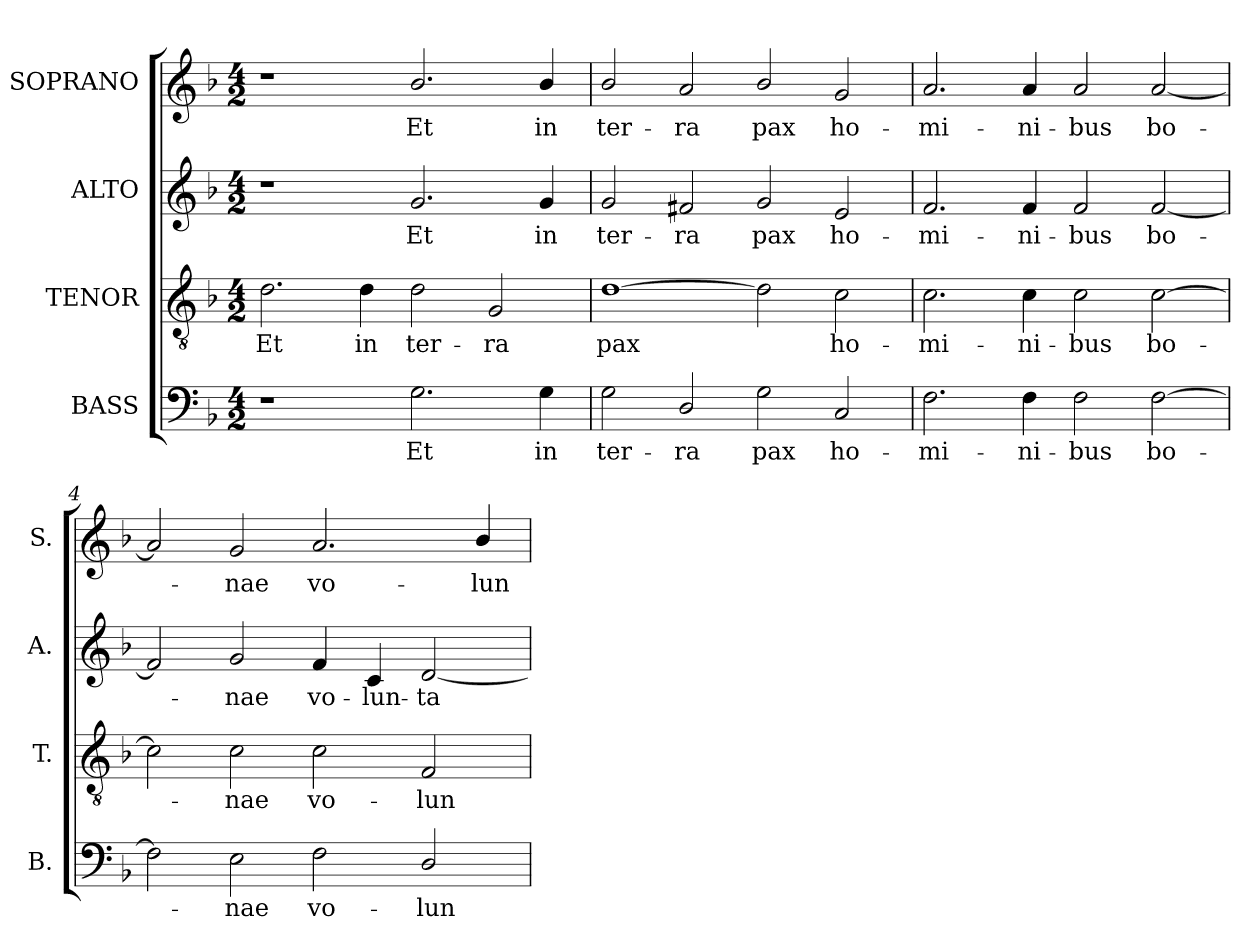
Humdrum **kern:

**kern	**text	**kern	**text	**kern	**text	**kern	**text
*part4	*part4	*part3	*part3	*part2	*part2	*part1	*part1
*staff4	*staff4	*staff3	*staff3	*staff2	*staff2	*staff1	*staff1
*I"BASS	*	*I"TENOR	*	*I"ALTO	*	*I"SOPRANO	*
*I'B.	*	*I'T.	*	*I'A.	*	*I'S.	*
!!LO:PB:g=z
*clefF4	*	*clefGv2	*	*clefG2	*	*clefG2	*
*	*	*ITrd7c12	*	*	*	*	*
*k[b-]	*	*k[b-]	*	*k[b-]	*	*k[b-]	*
*F:	*	*F:	*	*F:	*	*F:	*
*M4/2	*	*M4/2	*	*M4/2	*	*M4/2	*
=1	=1	=1	=1	=1	=1	=1	=1
!	!	!	!LO:LY:b:color=#000000	!	!	!	!
1r	.	2.Di\	Et	1r	.	1r	.
!	!	!	!LO:LY:b:color=#000000	!	!	!	!
.	.	4Di\	in	.	.	.	.
!	!LO:LY:b:color=#000000	!	!	!	!	!	!
!	!	!	!LO:LY:b:color=#000000	!	!	!	!
!	!	!	!	!	!LO:LY:b:color=#000000	!	!
!	!	!	!	!	!	!	!LO:LY:b:color=#000000
2.Gi\	Et	2Di\	ter-	2.gi/	Et	2.b-i/	Et
!	!	!	!LO:LY:b:color=#000000	!	!	!	!
.	.	2GGi/	-ra	.	.	.	.
!	!LO:LY:b:color=#000000	!	!	!	!	!	!
!	!	!	!	!	!LO:LY:b:color=#000000	!	!
!	!	!	!	!	!	!	!LO:LY:b:color=#000000
4Gi\	in	.	.	4gi/	in	4b-i/	in
=2	=2	=2	=2	=2	=2	=2	=2
!	!LO:LY:b:color=#000000	!	!	!	!	!	!
!	!	!	!LO:LY:b:color=#000000	!	!	!	!
!	!	!	!	!	!LO:LY:b:color=#000000	!	!
!	!	!	!	!	!	!	!LO:LY:b:color=#000000
2Gi\	ter-	[1Di	pax	2gi/	ter-	2b-i/	ter-
!	!LO:LY:b:color=#000000	!	!	!	!	!	!
!	!	!	!	!	!LO:LY:b:color=#000000	!	!
!	!	!	!	!	!	!	!LO:LY:b:color=#000000
2Di/	-ra	.	.	2f#Xi/	-ra	2ai/	-ra
!	!LO:LY:b:color=#000000	!	!	!	!	!	!
!	!	!	!	!	!LO:LY:b:color=#000000	!	!
!	!	!	!	!	!	!	!LO:LY:b:color=#000000
2Gi\	pax	2Di\]	.	2gi/	pax	2b-i/	pax
!	!LO:LY:b:color=#000000	!	!	!	!	!	!
!	!	!	!LO:LY:b:color=#000000	!	!	!	!
!	!	!	!	!	!LO:LY:b:color=#000000	!	!
!	!	!	!	!	!	!	!LO:LY:b:color=#000000
2Ci/	ho-	2Ci\	ho-	2ei/	ho-	2gi/	ho-
=3	=3	=3	=3	=3	=3	=3	=3
!	!LO:LY:b:color=#000000	!	!	!	!	!	!
!	!	!	!LO:LY:b:color=#000000	!	!	!	!
!	!	!	!	!	!LO:LY:b:color=#000000	!	!
!	!	!	!	!	!	!	!LO:LY:b:color=#000000
2.Fi\	-mi-	2.Ci\	-mi-	2.fi/	-mi-	2.ai/	-mi-
!	!LO:LY:b:color=#000000	!	!	!	!	!	!
!	!	!	!LO:LY:b:color=#000000	!	!	!	!
!	!	!	!	!	!LO:LY:b:color=#000000	!	!
!	!	!	!	!	!	!	!LO:LY:b:color=#000000
4Fi\	-ni-	4Ci\	-ni-	4fi/	-ni-	4ai/	-ni-
!	!LO:LY:b:color=#000000	!	!	!	!	!	!
!	!	!	!LO:LY:b:color=#000000	!	!	!	!
!	!	!	!	!	!LO:LY:b:color=#000000	!	!
!	!	!	!	!	!	!	!LO:LY:b:color=#000000
2Fi\	-bus	2Ci\	-bus	2fi/	-bus	2ai/	-bus
!	!LO:LY:b:color=#000000	!	!	!	!	!	!
!	!	!	!LO:LY:b:color=#000000	!	!	!	!
!	!	!	!	!	!LO:LY:b:color=#000000	!	!
!	!	!	!	!	!	!	!LO:LY:b:color=#000000
[2Fi\	bo-	[2Ci\	bo-	[2fi/	bo-	[2ai/	bo-
=4	=4	=4	=4	=4	=4	=4	=4
2Fi\]	.	2Ci\]	.	2fi/]	.	2ai/]	.
!	!LO:LY:b:color=#000000	!	!	!	!	!	!
!	!	!	!LO:LY:b:color=#000000	!	!	!	!
!	!	!	!	!	!LO:LY:b:color=#000000	!	!
!	!	!	!	!	!	!	!LO:LY:b:color=#000000
2Ei\	-nae	2Ci\	-nae	2gi/	-nae	2gi/	-nae
!	!LO:LY:b:color=#000000	!	!	!	!	!	!
!	!	!	!LO:LY:b:color=#000000	!	!	!	!
!	!	!	!	!	!LO:LY:b:color=#000000	!	!
!	!	!	!	!	!	!	!LO:LY:b:color=#000000
2Fi\	vo-	2Ci\	vo-	4fi/	vo-	2.ai/	vo-
!	!	!	!	!	!LO:LY:b:color=#000000	!	!
.	.	.	.	4ci/	-lun-	.	.
!	!LO:LY:b:color=#000000	!	!	!	!	!	!
!	!	!	!LO:LY:b:color=#000000	!	!	!	!
!	!	!	!	!	!LO:LY:b:color=#000000	!	!
2Di/	-lun-	2FFi/	-lun-	[2di/	-ta-	.	.
!	!	!	!	!	!	!	!LO:LY:b:color=#000000
.	.	.	.	.	.	4b-i/	-lun-
=	=	=	=	=	=	=	=
*-	*-	*-	*-	*-	*-	*-	*-
